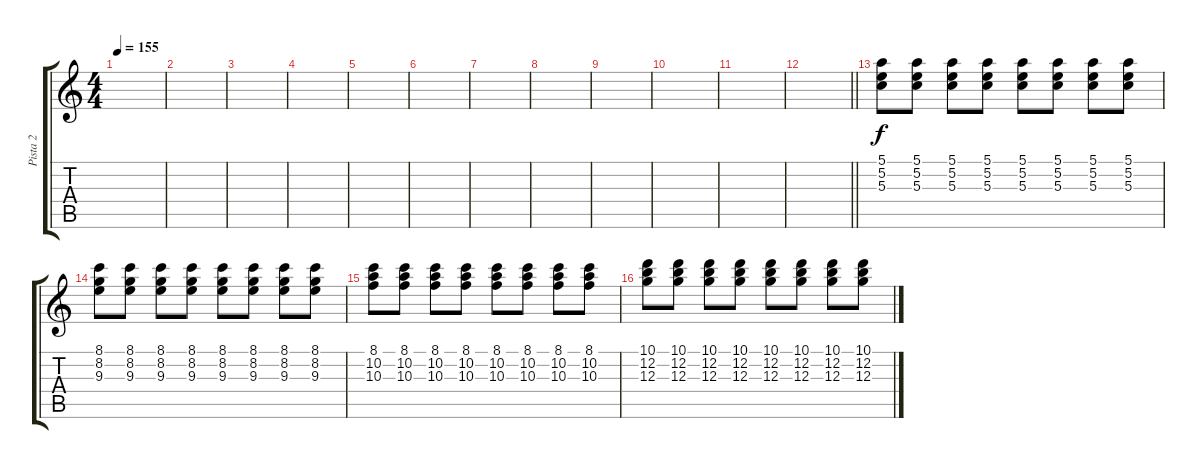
\track ("Pista 2" "Pista 2") {instrument overdrivenguitar}
\staff {score tabs}
\tuning (E4 B3 G3 D3 A2 E2) {hide}
\ts (4 4)
\tempo 155
\clef g2
\ks c
|
|
|
|
|
|
|
|
|
|
|
\barLineRight lightlight
|
(5.1 5.2 5.3).8{instrument overdrivenguitar} (5.1 5.2 5.3).8 (5.1 5.2 5.3).8 (5.1 5.2 5.3).8 (5.1 5.2 5.3).8 (5.1 5.2 5.3).8 (5.1 5.2 5.3).8 (5.1 5.2 5.3).8 |
(8.1 8.2 9.3).8 (8.1 8.2 9.3).8 (8.1 8.2 9.3).8 (8.1 8.2 9.3).8 (8.1 8.2 9.3).8 (8.1 8.2 9.3).8 (8.1 8.2 9.3).8 (8.1 8.2 9.3).8 |
(8.1 10.2 10.3).8 (8.1 10.2 10.3).8 (8.1 10.2 10.3).8 (8.1 10.2 10.3).8 (8.1 10.2 10.3).8 (8.1 10.2 10.3).8 (8.1 10.2 10.3).8 (8.1 10.2 10.3).8 |
(10.1 12.2 12.3).8 (10.1 12.2 12.3).8 (10.1 12.2 12.3).8 (10.1 12.2 12.3).8 (10.1 12.2 12.3).8 (10.1 12.2 12.3).8 (10.1 12.2 12.3).8 (10.1 12.2 12.3).8
